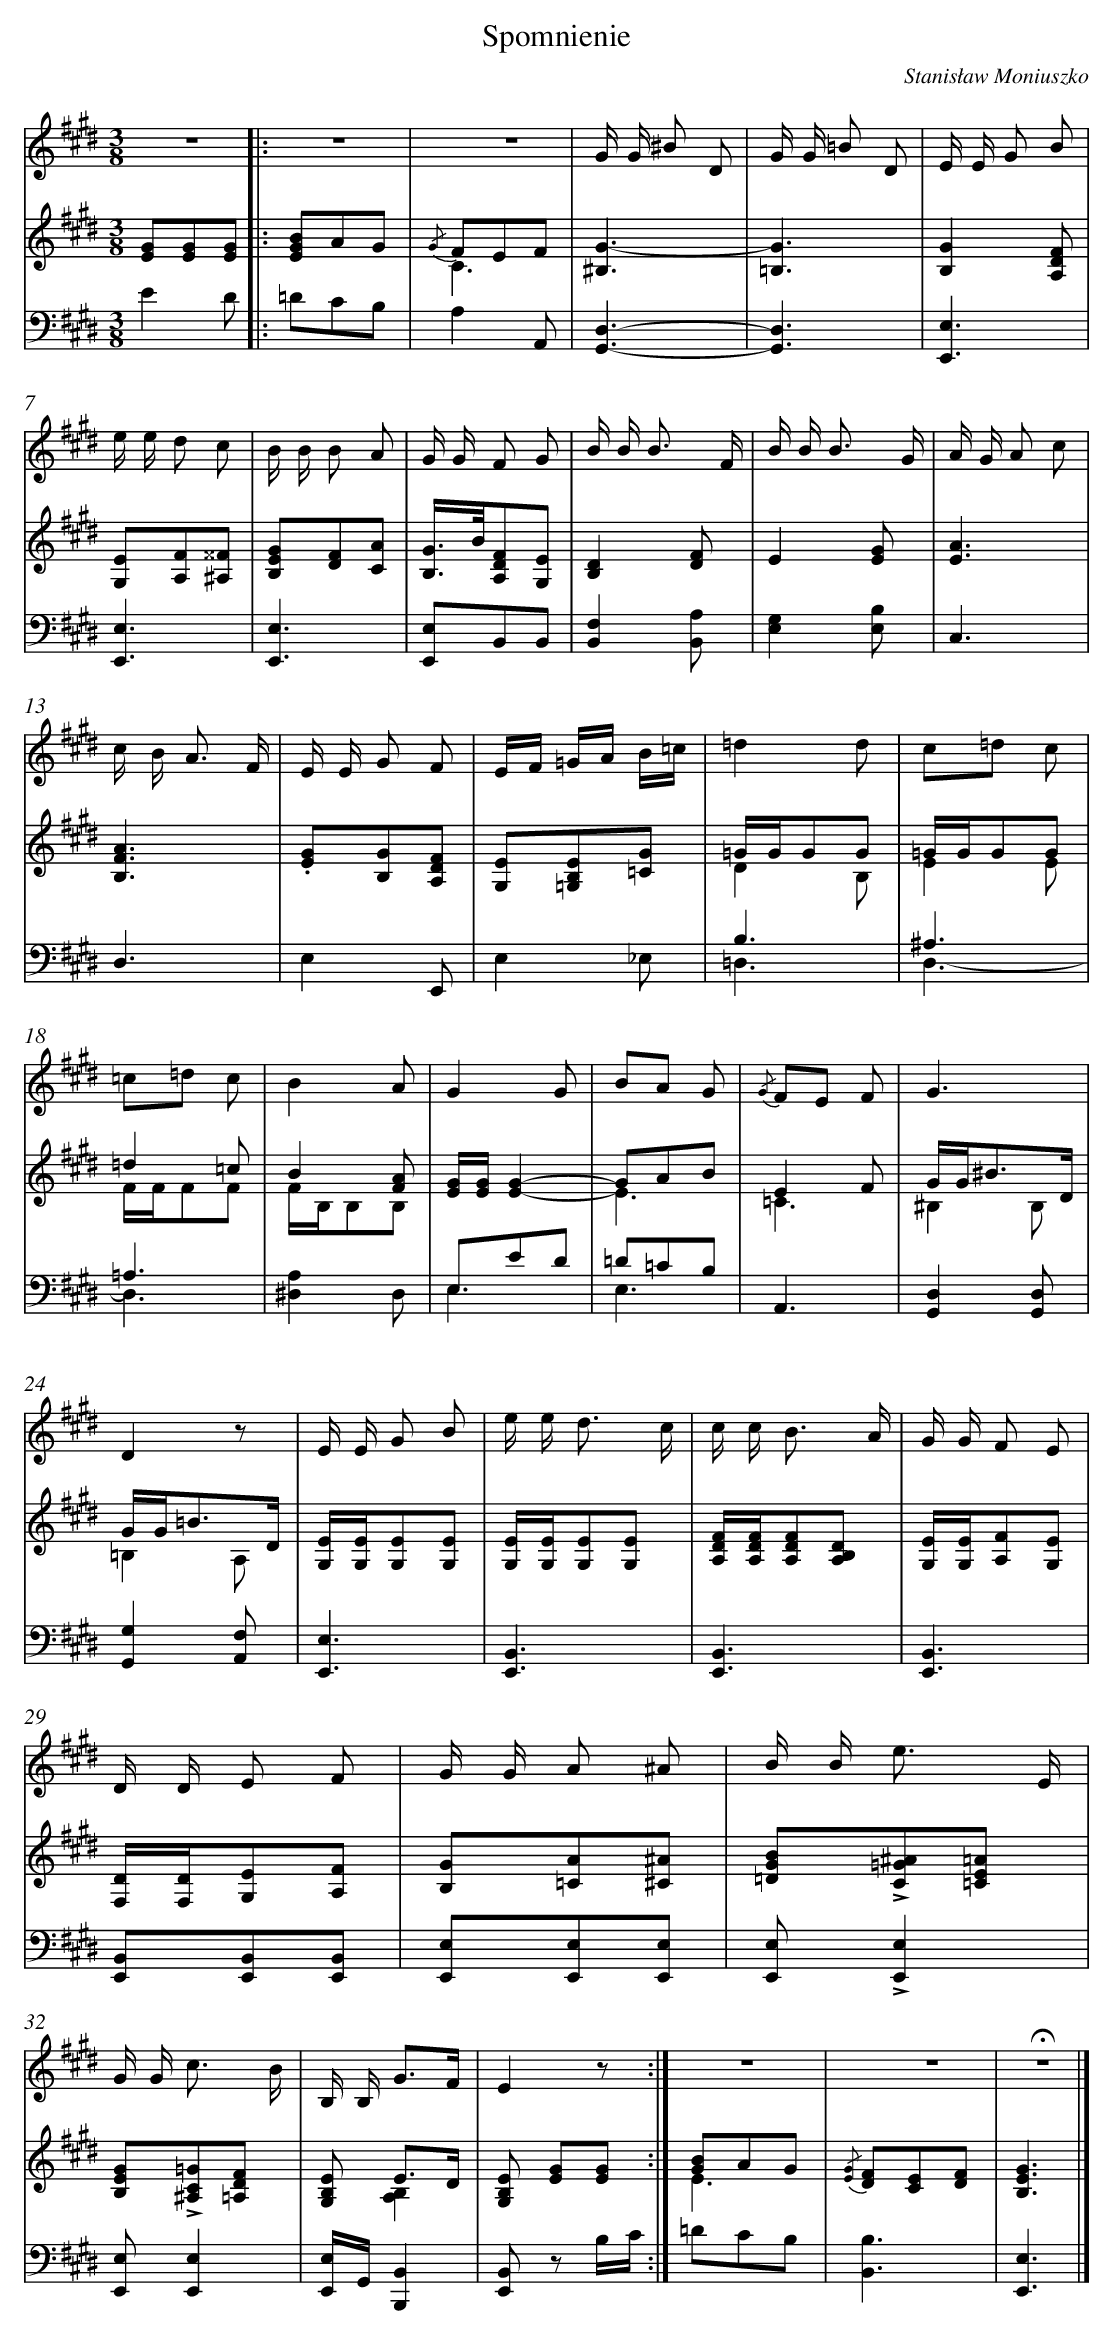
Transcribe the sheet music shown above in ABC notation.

X:1
T: Spomnienie
C: Stanisław Moniuszko
L: 1/8
M: 3/8
V: 1 clef=treble
V: 2 clef=treble
V: 3 clef=bass
K: E
[V:1] z3 ]|:
[V:2] [GE][GE][GE] ]|:
[V:3] E2D ]|:
[V:1] z3 |
[V:2] [BGE]AG |
[V:3] =DCB, |
[V:1] z3 |
[V:2] {/G} FEF & C3 |
[V:3] A,2A,, |
[V:1] G/ G/ ^B D |
[V:2] [G3-^B,3] |
[V:3] [D,3G,,3]- |
[V:1] G/ G/ =B D |
[V:2] [G3=B,3] |
[V:3] [D,3G,,3] |
[V:1] E/ E/ G B |
[V:2] [G2B,2][FDA,] |
[V:3] [E,3E,,3] |
[V:1] e/ e/ d c |
[V:2] [EG,][FA,][^^F^A,] |
[V:3] [E,3E,,3] |
[V:1] B/ B/ B A |
[V:2] [GEB,][FD][AC] |
[V:3] [E,3E,,3] |
[V:1] G/ G/ F G |
[V:2] [G/B,/]>B/[FDA,][EG,] |
[V:3] [E,E,,]B,,B,, |
[V:1] B/ B< B F/ |
[V:2] [D2B,2][FD] |
[V:3] [F,2B,,2][A,B,,] |
[V:1] B/ B< B G/ |
[V:2] E2[GE] |
[V:3] [G,2E,2][B,E,] |
[V:1] A/ G/ A c |
[V:2] [A3E3] |
[V:3] C,3 |
[V:1] c/ B< A F/ |
[V:2] [A3F3B,3] |
[V:3] D,3 |
[V:1] E/ E/ G F |
[V:2] .[GE][GB,][FDA,] |
[V:3] E,2E,, |
[V:1] E/F/ =G/A/ B/=c/ |
[V:2] [EG,][EB,=G,][G=C] |
[V:3] E,2_E, |
[V:1] =d2d |
[V:2] =G/G/GG & D2B, |
[V:3] B,3 & =D,3 |
[V:1] c=d c |
[V:2] =G/G/GG & E2E |
[V:3] ^A,3 & D,3- |
[V:1] =c=d c |
[V:2] =d2=c & F/F/FF |
[V:3] =A,3 & D,3 |
[V:1] B2A |
[V:2] B2[AF] & F/B,/B,B, |
[V:3] [A,2^D,2]D, |
[V:1] G2G |
[V:2] [G/E/][G/E/][G2E2]- |
[V:3] E,ED & E,3 |
[V:1] BA G |
[V:2] GAB & E3 |
[V:3] =D=CB, & E,3 |
[V:1] {/G} FE F |
[V:2] E2F & =C3 |
[V:3] A,,3 |
[V:1] G3 |
[V:2] G/G<^BD/ & ^B,2B, |
[V:3] [D,2G,,2][D,G,,] |
[V:1] D2z |
[V:2] G/G<=BD/ & =B,2A, |
[V:3] [G,2G,,2][F,A,,] |
[V:1] E/ E/ G B |
[V:2] [E/G,/][E/G,/][EG,][EG,] |
[V:3] [E,3E,,3] |
[V:1] e/ e< d c/ |
[V:2] [E/G,/][E/G,/][EG,][EG,] |
[V:3] [B,,3E,,3] |
[V:1] c/ c< B A/ |
[V:2] [F/D/A,/][F/D/A,/][FDA,][DB,A,] |
[V:3] [B,,3E,,3] |
[V:1] G/ G/ F E |
[V:2] [E/G,/][E/G,/][FA,][EG,] |
[V:3] [B,,3E,,3] |
[V:1] D/ D/ E F |
[V:2] [D/F,/][D/F,/][EG,][FA,] |
[V:3] [B,,E,,][B,,E,,][B,,E,,] |
[V:1] G/ G/ A ^A |
[V:2] [GB,][A=C][^A^C] |
[V:3] [E,E,,][E,E,,][E,E,,] |
[V:1] B/ B< e E/ |
[V:2] [BG=D]!accent![^A=GC][=AE=C] |
[V:3] [E,E,,]!accent![E,2E,,2] |
[V:1] G/ G< c B/ |
[V:2] [GEB,]!accent![=GC^A,][FD=A,] |
[V:3] [E,E,,][E,2E,,2] |
[V:1] B,/ B,< GF/ |
[V:2] [EB,G,] E3/D/ & x[B,2A,2] |
[V:3] [E,/E,,/]G,,/[B,,2B,,,2] |
[V:1] E2z :|]
[V:2] [EB,G,] [GE][GE] :|]
[V:3] [B,,E,,] z B,/C/ :|]
[V:1] z3 |
[V:2] [BG]AG & E3 |
[V:3] =DCB, |
[V:1] z3 |
[V:2] {/[GE]} [FD][EC][FD] |
[V:3] [B,3B,,3] |
[V:1] !fermata!z3 |]
[V:2] [G3E3B,3] |]
[V:3] [E,3E,,3] |]
